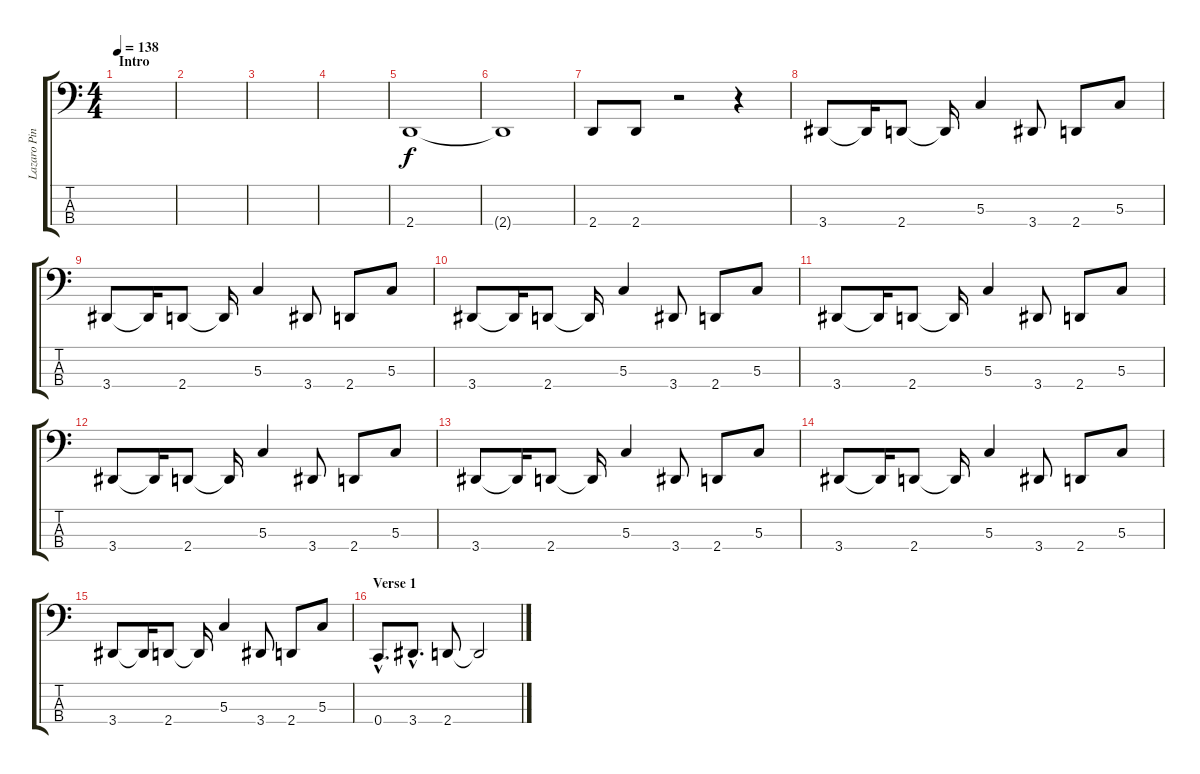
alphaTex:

\track ("Lazaro Pina - Bass" "Lazaro Pin") {instrument electricbassfinger}
\staff {score tabs}
\tuning (F2 C2 G1 C1) {hide}
\ts (4 4)
\section ("" "Intro")
\tempo 138
\clef f4
\ks c
|
|
|
|
2.4.1{instrument synthbass2} |
2.4{t}.1{dy f} |
2.4.8{instrument synthbass2} 2.4.8{instrument synthbass2} r.2 r.4 |
3.4.8{instrument electricbassfinger} 3.4{t}.16 2.4.8 2.4{t}.16 5.3.4 3.4.8 2.4.8 5.3.8 |
3.4.8 3.4{t}.16 2.4.8 2.4{t}.16 5.3.4 3.4.8 2.4.8 5.3.8 |
3.4.8 3.4{t}.16 2.4.8 2.4{t}.16 5.3.4 3.4.8 2.4.8 5.3.8 |
3.4.8 3.4{t}.16 2.4.8 2.4{t}.16 5.3.4 3.4.8 2.4.8 5.3.8 |
3.4.8 3.4{t}.16 2.4.8 2.4{t}.16 5.3.4 3.4.8 2.4.8 5.3.8 |
3.4.8 3.4{t}.16 2.4.8 2.4{t}.16 5.3.4 3.4.8 2.4.8 5.3.8 |
3.4.8 3.4{t}.16 2.4.8 2.4{t}.16 5.3.4 3.4.8 2.4.8 5.3.8 |
3.4.8 3.4{t}.16 2.4.8 2.4{t}.16 5.3.4 3.4.8 2.4.8 5.3.8 |
\section ("" "Verse 1")
0.4{hac}.8{d} 3.4{hac}.8{d} 2.4.8 2.4{t}.2
